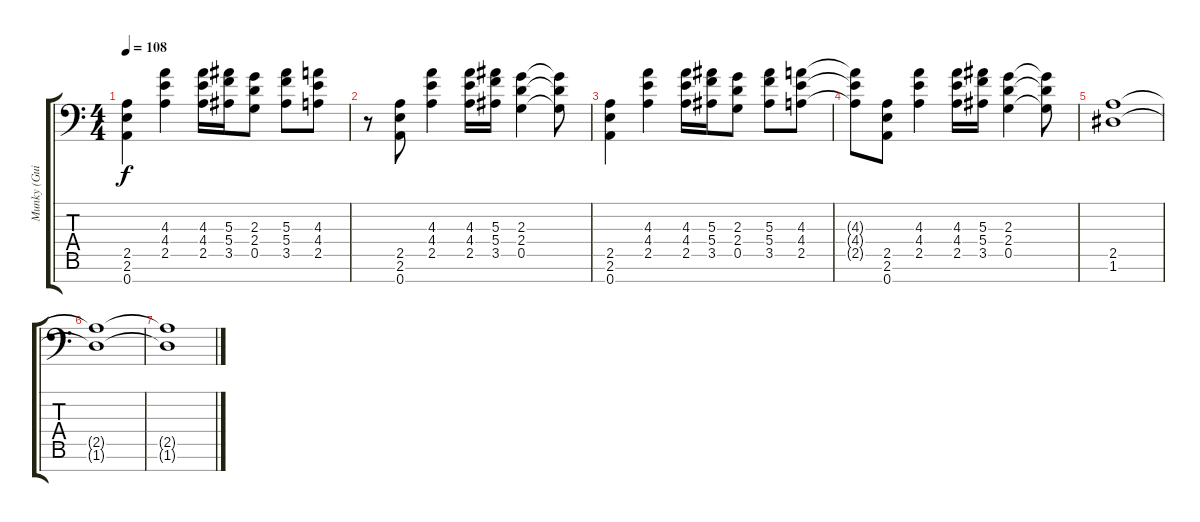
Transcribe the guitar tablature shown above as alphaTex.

\track ("Munky (Guitare)" "Munky (Gui") {instrument distortionguitar}
\staff {score tabs}
\tuning (D4 A3 F3 C3 G2 D2 A1) {hide}
\ts (4 4)
\tempo 108
\clef f4
\ks c
(2.5 2.6 0.7).4{dy f} (4.3 4.4 2.5).4 (4.3 4.4 2.5).16 (5.3 5.4 3.5).16 (2.3 2.4 0.5).8 (5.3 5.4 3.5).8 (4.3 4.4 2.5).8 |
r.8 (2.5 2.6 0.7).8 (4.3 4.4 2.5).4 (4.3 4.4 2.5).16 (5.3 5.4 3.5).16 (2.3 2.4 0.5).4 (2.3{t} 2.4{t} 0.5{t}).8 |
(2.5 2.6 0.7).4 (4.3 4.4 2.5).4 (4.3 4.4 2.5).16 (5.3 5.4 3.5).16 (2.3 2.4 0.5).8 (5.3 5.4 3.5).8 (4.3 4.4 2.5).8 |
(4.3{t} 4.4{t} 2.5{t}).8 (2.5 2.6 0.7).8 (4.3 4.4 2.5).4 (4.3 4.4 2.5).16 (5.3 5.4 3.5).16 (2.3 2.4 0.5).4 (2.3{t} 2.4{t} 0.5{t}).8 |
(2.5 1.6).1 |
(2.5{t} 1.6{t}).1 |
(2.5{t} 1.6{t}).1
